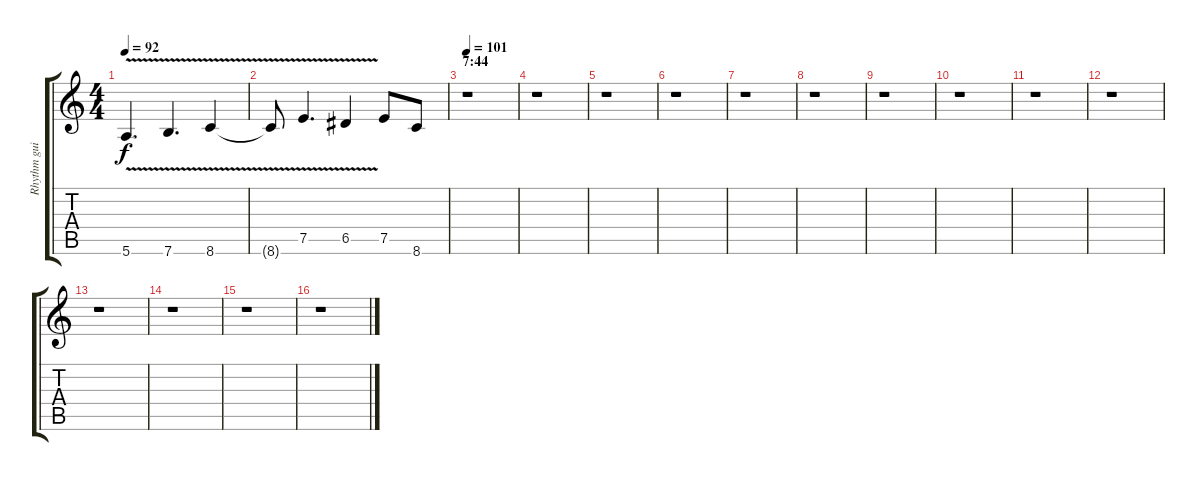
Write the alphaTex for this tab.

\track ("Rhythm guitar" "Rhythm gui") {instrument overdrivenguitar}
\staff {score tabs}
\tuning (E4 B3 G3 D3 A2 E2) {hide}
\ts (4 4)
\tempo 92
\clef g2
\ks c
5.6{v}.4{d dy f} 7.6{v}.4{d} 8.6{v}.4 |
8.6{t}.8 7.5{v}.4{d} 6.5{v}.4 7.5.8 8.6.8 |
\section ("" "7:44")
\tempo 101
r.1 |
r.1 |
r.1 |
r.1 |
r.1 |
r.1 |
r.1 |
r.1 |
r.1 |
r.1 |
r.1 |
r.1 |
r.1 |
r.1
